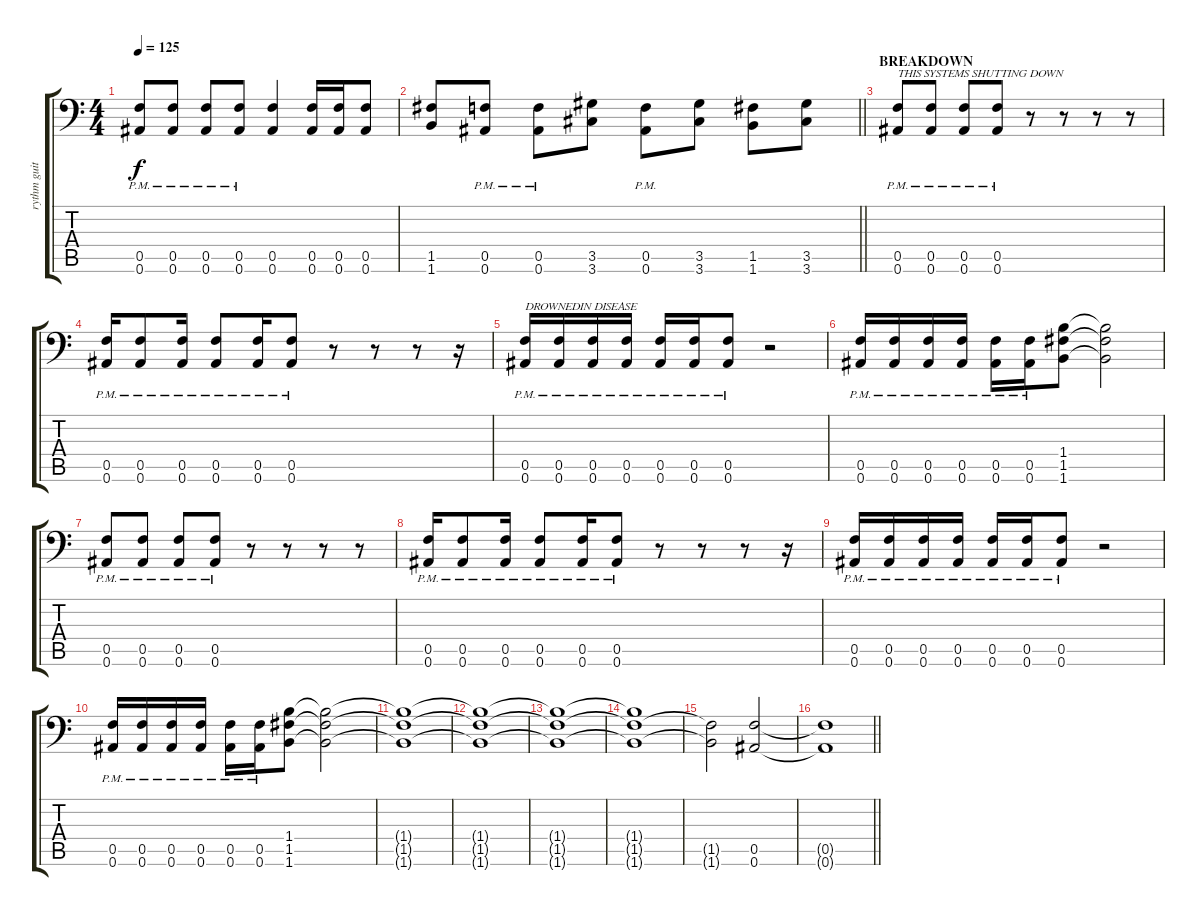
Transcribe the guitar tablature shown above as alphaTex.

\track ("rythm guitar" "rythm guit") {instrument distortionguitar}
\staff {score tabs}
\tuning (C4 G3 Eb3 Bb2 F2 Bb1) {hide}
\ts (4 4)
\tempo 125
\clef f4
\ks c
(0.5{pm} 0.6{pm}).8{dy f} (0.5{pm} 0.6{pm}).8 (0.5{pm} 0.6{pm}).8 (0.5{pm} 0.6{pm}).8 (0.5 0.6).4 (0.5 0.6).16 (0.5 0.6).16 (0.5 0.6).8 |
\barLineRight lightlight
(1.5 1.6).8 (0.5{pm} 0.6{pm}).8 (0.5{pm} 0.6{pm}).8 (3.5 3.6).8 (0.5{pm} 0.6{pm}).8 (3.5 3.6).8 (1.5 1.6).8 (3.5 3.6).8 |
\section ("" "BREAKDOWN")
(0.5{pm} 0.6{pm}).8{txt "THIS SYSTEMS SHUTTING DOWN"} (0.5{pm} 0.6{pm}).8 (0.5{pm} 0.6{pm}).8 (0.5{pm} 0.6{pm}).8 r.8 r.8 r.8 r.8 |
(0.5{pm} 0.6{pm}).16 (0.5{pm} 0.6{pm}).8 (0.5{pm} 0.6{pm}).16 (0.5{pm} 0.6{pm}).8 (0.5{pm} 0.6{pm}).16 (0.5{pm} 0.6{pm}).8 r.8 r.8 r.8 r.16 |
(0.5{pm} 0.6{pm}).16{txt "DROWNEDIN DISEASE"} (0.5{pm} 0.6{pm}).16 (0.5{pm} 0.6{pm}).16 (0.5{pm} 0.6{pm}).16 (0.5{pm} 0.6{pm}).16 (0.5{pm} 0.6{pm}).16 (0.5{pm} 0.6{pm}).8 r.2 |
(0.5{pm} 0.6{pm}).16 (0.5{pm} 0.6{pm}).16 (0.5{pm} 0.6{pm}).16 (0.5{pm} 0.6{pm}).16 (0.5{pm} 0.6{pm}).16 (0.5{pm} 0.6{pm}).16 (1.4 1.5 1.6).8 (1.4{t} 1.5{t} 1.6{t}).2 |
(0.5{pm} 0.6{pm}).8 (0.5{pm} 0.6{pm}).8 (0.5{pm} 0.6{pm}).8 (0.5{pm} 0.6{pm}).8 r.8 r.8 r.8 r.8 |
(0.5{pm} 0.6{pm}).16 (0.5{pm} 0.6{pm}).8 (0.5{pm} 0.6{pm}).16 (0.5{pm} 0.6{pm}).8 (0.5{pm} 0.6{pm}).16 (0.5{pm} 0.6{pm}).8 r.8 r.8 r.8 r.16 |
(0.5{pm} 0.6{pm}).16 (0.5{pm} 0.6{pm}).16 (0.5{pm} 0.6{pm}).16 (0.5{pm} 0.6{pm}).16 (0.5{pm} 0.6{pm}).16 (0.5{pm} 0.6{pm}).16 (0.5{pm} 0.6{pm}).8 r.2 |
(0.5{pm} 0.6{pm}).16 (0.5{pm} 0.6{pm}).16 (0.5{pm} 0.6{pm}).16 (0.5{pm} 0.6{pm}).16 (0.5{pm} 0.6{pm}).16 (0.5{pm} 0.6{pm}).16 (1.4 1.5 1.6).8 (1.4{t} 1.5{t} 1.6{t}).2 |
(1.4{t} 1.5{t} 1.6{t}).1 |
(1.4{t} 1.5{t} 1.6{t}).1 |
(1.4{t} 1.5{t} 1.6{t}).1 |
(1.4{t} 1.5{t} 1.6{t}).1 |
(1.5{t} 1.6{t}).2 (0.5 0.6).2 |
\barLineRight lightlight
(0.5{t} 0.6{t}).1
